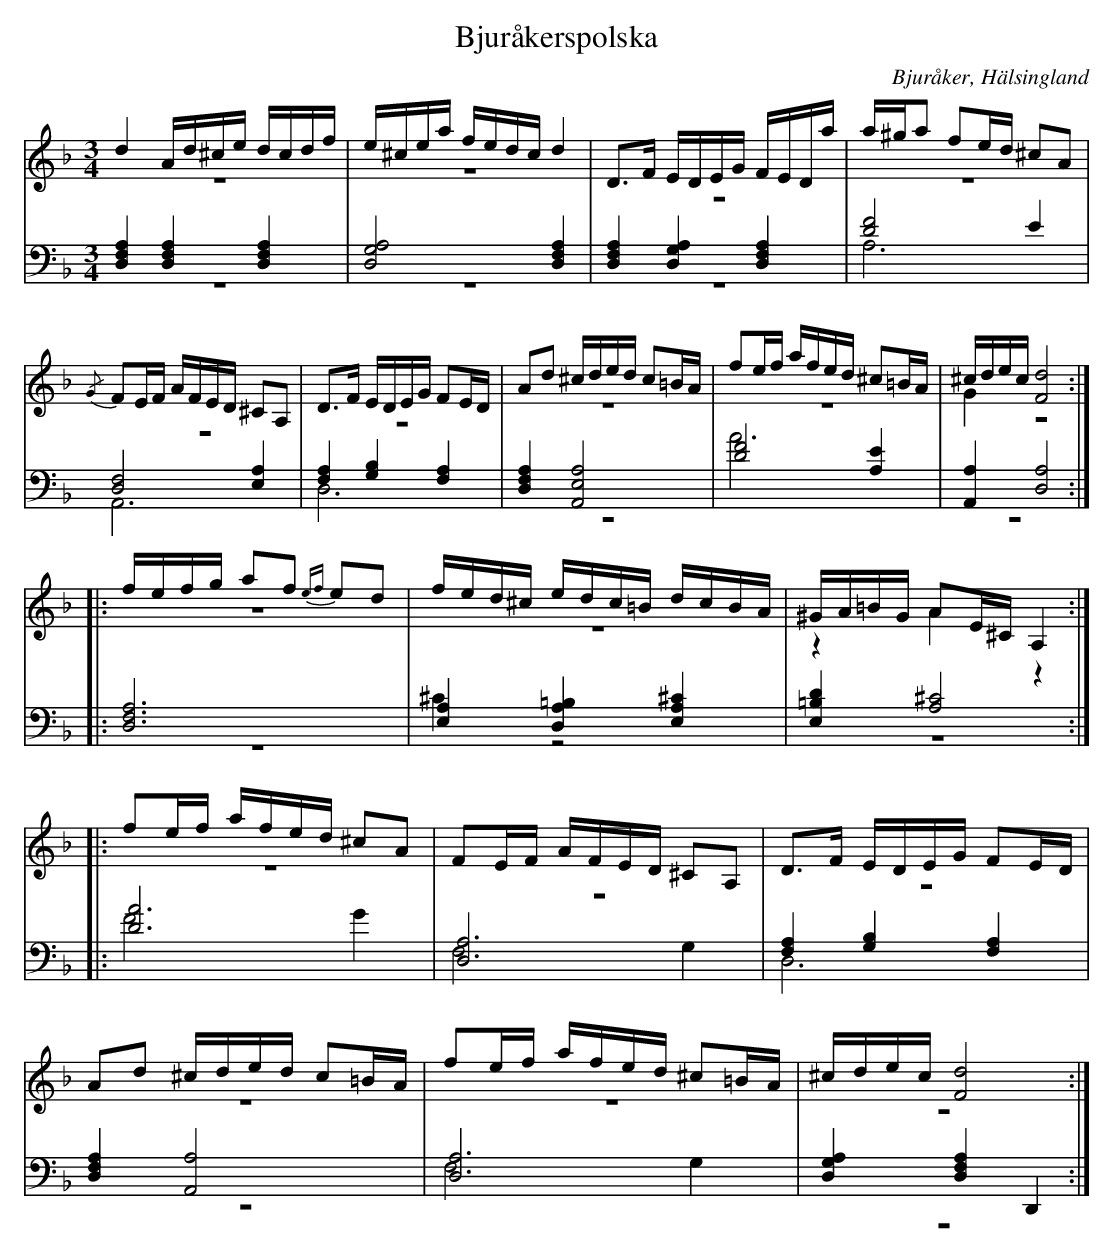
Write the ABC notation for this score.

X:1
T: Bjuråkerspolska
O: Bjuråker, Hälsingland
M: 3/4
L: 1/16
K: Dm
V:1
V:2 merge
V:3
V:4 merge
V:1
d4 Ad^ce dcdf |e^cea fedc d4|D2>F2 EDEG FEDa|a^ga2 f2ed ^c2A2|
{/G}F2EF AFED ^C2A,2|D2>F2 EDEG F2ED|A2d2 ^cded c2=BA|f2ef afed ^c2=BA|^cdec [F8d8]:|
|:fefg a2f2 {ef}e2d2 |fed^c edc=B dcBA|^GA=BG A2E^C A,4:|
|:f2ef afed ^c2A2|F2EF AFED ^C2A,2|D2>F2 EDEG F2ED|
A2d2 ^cded c2=BA|f2ef afed ^c2=BA|^cdec [F8d8]:|
V:2
z12|z12|z12|z12|
z12|z12|z12|z12|G4 z8:|
|:z12|z12|z4 A4 z4:|
|:z12|z12|z12|
z12|z12|z12:|
V:3 clef=bass
[D,4F,4A,4] [D,4F,4A,4] [D,4F,4A,4]|[D,8G,8A,8] [D,4F,4A,4]|[D,4F,4A,4] [D,4G,4A,4] [D,4F,4A,4]|[D8F8] E4|
[D,8F,8] [E,4A,4]|[F,4A,4] [G,4B,4] [F,4A,4]|[D,4F,4A,4] [A,,8E,8A,8]|[D8F8] [A,4E4]|[A,,4A,4] [D,8A,8]:|
|:[D,12F,12A,12]|[E,4A,4] [A,4=B,4D,4] [E,4A,4^C4]|[E,4=B,4D4] [A,8^C8]:|
|:[D12A12]|[D,12A,12]|[F,4A,4] [G,4B,4] [F,4A,4]|
[D,4F,4A,4] [A,,8A,8]|[D,12A,12]|[D,4G,4A,4] [D,4F,4A,4] D,,4:|
V:4 clef=bass
z12|z12|z12|A,12|
A,,12|D,12|z12|A12|z12:|
|:z12|^C4 z8|z12:|
|:F8 G4|F,8 G,4|D,12|
z12|F,8 G,4|z12:|
